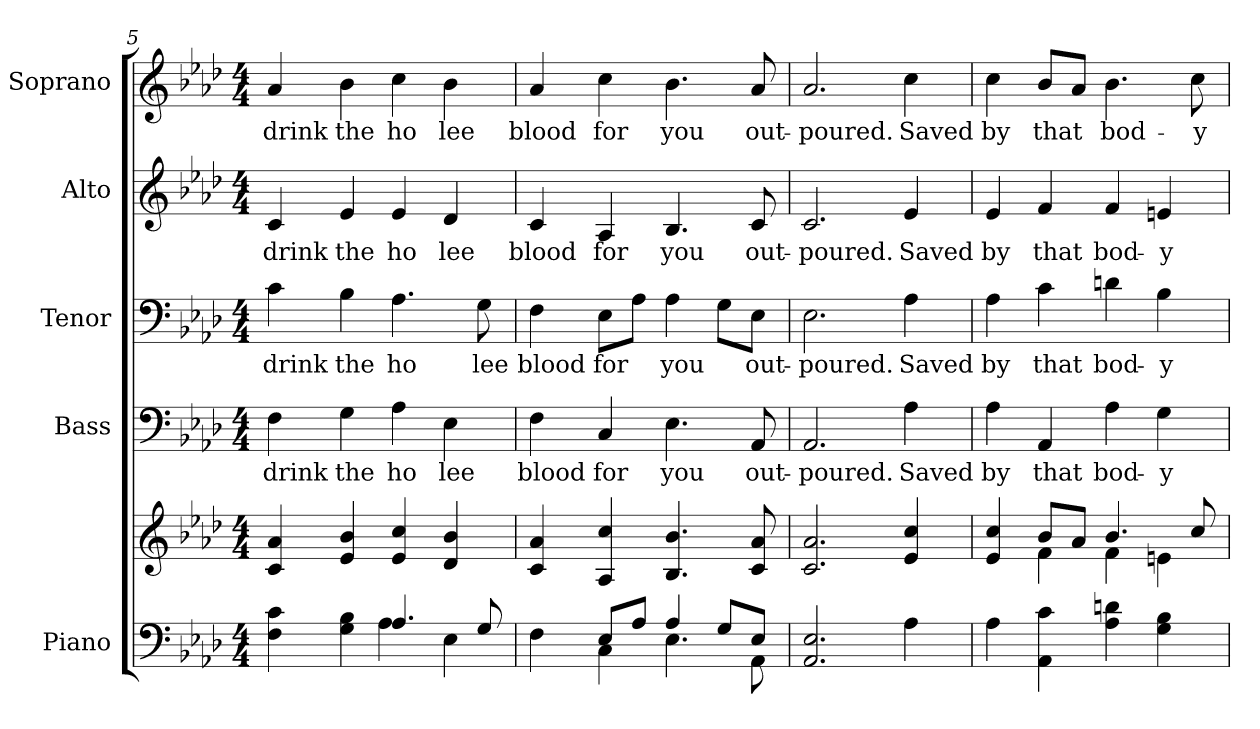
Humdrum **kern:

**kern	**kern	**kern	**text	**kern	**text	**kern	**text	**kern	**text
*part5	*part5	*part4	*part4	*part3	*part3	*part2	*part2	*part1	*part1
*staff6	*staff5	*staff4	*staff4	*staff3	*staff3	*staff2	*staff2	*staff1	*staff1
*I"Piano	*	*I"Bass	*	*I"Tenor	*	*I"Alto	*	*I"Soprano	*
*I'Pno.	*	*I'B.	*	*I'T.	*	*I'A.	*	*I'S.	*
*clefF4	*clefG2	*clefF4	*	*clefF4	*	*clefG2	*	*clefG2	*
*k[b-e-a-d-]	*k[b-e-a-d-]	*k[b-e-a-d-]	*	*k[b-e-a-d-]	*	*k[b-e-a-d-]	*	*k[b-e-a-d-]	*
*A-:	*A-:	*A-:	*	*A-:	*	*A-:	*	*A-:	*
*M4/4	*M4/4	*M4/4	*	*M4/4	*	*M4/4	*	*M4/4	*
=5	=5	=5	=5	=5	=5	=5	=5	=5	=5
*^	*	*	*	*	*	*	*	*	*
!	!	!	!	!LO:LY:b:color=#000000	!	!	!	!	!	!
!	!	!	!	!	!	!LO:LY:b:color=#000000	!	!	!	!
!	!	!	!	!	!	!	!	!LO:LY:b:color=#000000	!	!
!	!	!	!	!	!	!	!	!	!	!LO:LY:b:color=#000000
4Fi\ 4ci	2ryy	4ci/ 4a-i	4Fi\	drink	4ci\	drink	4ci/	drink	4a-i/	drink
!	!	!	!	!LO:LY:b:color=#000000	!	!	!	!	!	!
!	!	!	!	!	!	!LO:LY:b:color=#000000	!	!	!	!
!	!	!	!	!	!	!	!	!LO:LY:b:color=#000000	!	!
!	!	!	!	!	!	!	!	!	!	!LO:LY:b:color=#000000
4Gi\ 4B-i	.	4e-i/ 4b-i	4Gi\	the	4B-i\	the	4e-i/	the	4b-i\	the
!	!	!	!	!LO:LY:b:color=#000000	!	!	!	!	!	!
!	!	!	!	!	!	!LO:LY:b:color=#000000	!	!	!	!
!	!	!	!	!	!	!	!	!LO:LY:b:color=#000000	!	!
!	!	!	!	!	!	!	!	!	!	!LO:LY:b:color=#000000
4.A-i/	4A-i\	4e-i/ 4cci	4A-i\	ho	4.A-i\	ho	4e-i/	ho	4cci\	ho
!	!	!	!	!LO:LY:b:color=#000000	!	!	!	!	!	!
!	!	!	!	!	!	!	!	!LO:LY:b:color=#000000	!	!
!	!	!	!	!	!	!	!	!	!	!LO:LY:b:color=#000000
.	4E-i\	4d-i/ 4b-i	4E-i\	lee	.	.	4d-i/	lee	4b-i\	lee
!	!	!	!	!	!	!LO:LY:b:color=#000000	!	!	!	!
8Gi/	.	.	.	.	8Gi\	lee	.	.	.	.
!!LO:PB:g=z
=6	=6	=6	=6	=6	=6	=6	=6	=6	=6	=6
!	!	!	!	!LO:LY:b:color=#000000	!	!	!	!	!	!
!	!	!	!	!	!	!LO:LY:b:color=#000000	!	!	!	!
!	!	!	!	!	!	!	!	!LO:LY:b:color=#000000	!	!
!	!	!	!	!	!	!	!	!	!	!LO:LY:b:color=#000000
4Fi\	4ryy	4ci/ 4a-i	4Fi\	blood	4Fi\	blood	4ci/	blood	4a-i/	blood
!	!	!	!	!LO:LY:b:color=#000000	!	!	!	!	!	!
!	!	!	!	!	!	!LO:LY:b:color=#000000	!	!	!	!
!	!	!	!	!	!	!	!	!LO:LY:b:color=#000000	!	!
!	!	!	!	!	!	!	!	!	!	!LO:LY:b:color=#000000
8E-i/L	4Ci\	4A-i/ 4cci	4Ci/	for	8E-i\L	for	4A-i/	for	4cci\	for
8A-i/J	.	.	.	.	8A-i\J	.	.	.	.	.
!	!	!	!	!LO:LY:b:color=#000000	!	!	!	!	!	!
!	!	!	!	!	!	!LO:LY:b:color=#000000	!	!	!	!
!	!	!	!	!	!	!	!	!LO:LY:b:color=#000000	!	!
!	!	!	!	!	!	!	!	!	!	!LO:LY:b:color=#000000
4A-i/	4.E-i\	4.B-i/ 4.b-i	4.E-i\	you	4A-i\	you	4.B-i/	you	4.b-i\	you
8Gi/L	.	.	.	.	8Gi\L	.	.	.	.	.
!	!	!	!	!LO:LY:b:color=#000000	!	!	!	!	!	!
!	!	!	!	!	!	!LO:LY:b:color=#000000	!	!	!	!
!	!	!	!	!	!	!	!	!LO:LY:b:color=#000000	!	!
!	!	!	!	!	!	!	!	!	!	!LO:LY:b:color=#000000
8E-i/J	8AA-i\	8ci/ 8a-i	8AA-i/	out-	8E-i\J	out-	8ci/	out-	8a-i/	out-
*v	*v	*	*	*	*	*	*	*	*	*
=7	=7	=7	=7	=7	=7	=7	=7	=7	=7
*^	*	*	*	*	*	*	*	*	*
!	!	!	!	!LO:LY:b:color=#000000	!	!	!	!	!	!
*v	*v	*	*	*	*	*	*	*	*	*
*^	*	*	*	*	*	*	*	*	*
!	!	!	!	!	!	!LO:LY:b:color=#000000	!	!	!	!
*v	*v	*	*	*	*	*	*	*	*	*
*^	*	*	*	*	*	*	*	*	*
!	!	!	!	!	!	!	!	!LO:LY:b:color=#000000	!	!
*v	*v	*	*	*	*	*	*	*	*	*
*^	*	*	*	*	*	*	*	*	*
!	!	!	!	!	!	!	!	!	!	!LO:LY:b:color=#000000
*v	*v	*	*	*	*	*	*	*	*	*
2.AA-i/ 2.E-i	2.ci/ 2.a-i	2.AA-i/	-poured.	2.E-i\	-poured.	2.ci/	-poured.	2.a-i/	-poured.
!	!	!	!LO:LY:b:color=#000000	!	!	!	!	!	!
!	!	!	!	!	!LO:LY:b:color=#000000	!	!	!	!
!	!	!	!	!	!	!	!LO:LY:b:color=#000000	!	!
!	!	!	!	!	!	!	!	!	!LO:LY:b:color=#000000
4A-i\	4e-i/ 4cci	4A-i\	Saved	4A-i\	Saved	4e-i/	Saved	4cci\	Saved
!!LO:PB:g=z
=8	=8	=8	=8	=8	=8	=8	=8	=8	=8
*	*^	*	*	*	*	*	*	*	*
!	!	!	!	!LO:LY:b:color=#000000	!	!	!	!	!	!
!	!	!	!	!	!	!LO:LY:b:color=#000000	!	!	!	!
!	!	!	!	!	!	!	!	!LO:LY:b:color=#000000	!	!
!	!	!	!	!	!	!	!	!	!	!LO:LY:b:color=#000000
4A-i\	4e-i/ 4cci	4ryy	4A-i\	by	4A-i\	by	4e-i/	by	4cci\	by
!	!	!	!	!LO:LY:b:color=#000000	!	!	!	!	!	!
!	!	!	!	!	!	!LO:LY:b:color=#000000	!	!	!	!
!	!	!	!	!	!	!	!	!LO:LY:b:color=#000000	!	!
!	!	!	!	!	!	!	!	!	!	!LO:LY:b:color=#000000
4AA-i\ 4ci	8b-i/L	4fi\	4AA-i/	that	4ci\	that	4fi/	that	8b-i/L	that
.	8a-i/J	.	.	.	.	.	.	.	8a-i/J	.
!	!	!	!	!LO:LY:b:color=#000000	!	!	!	!	!	!
!	!	!	!	!	!	!LO:LY:b:color=#000000	!	!	!	!
!	!	!	!	!	!	!	!	!LO:LY:b:color=#000000	!	!
!	!	!	!	!	!	!	!	!	!	!LO:LY:b:color=#000000
4A-i\ 4dni	4.b-i/	4fi\	4A-i\	bod-	4dni\	bod-	4fi/	bod-	4.b-i\	bod-
!	!	!	!	!LO:LY:b:color=#000000	!	!	!	!	!	!
!	!	!	!	!	!	!LO:LY:b:color=#000000	!	!	!	!
!	!	!	!	!	!	!	!	!LO:LY:b:color=#000000	!	!
4Gi\ 4B-i	.	4eni\	4Gi\	-y	4B-i\	-y	4eni/	-y	.	.
!	!	!	!	!	!	!	!	!	!	!LO:LY:b:color=#000000
.	8cci/	.	.	.	.	.	.	.	8cci\	-y
*	*v	*v	*	*	*	*	*	*	*	*
=	=	=	=	=	=	=	=	=	=
*-	*-	*-	*-	*-	*-	*-	*-	*-	*-
